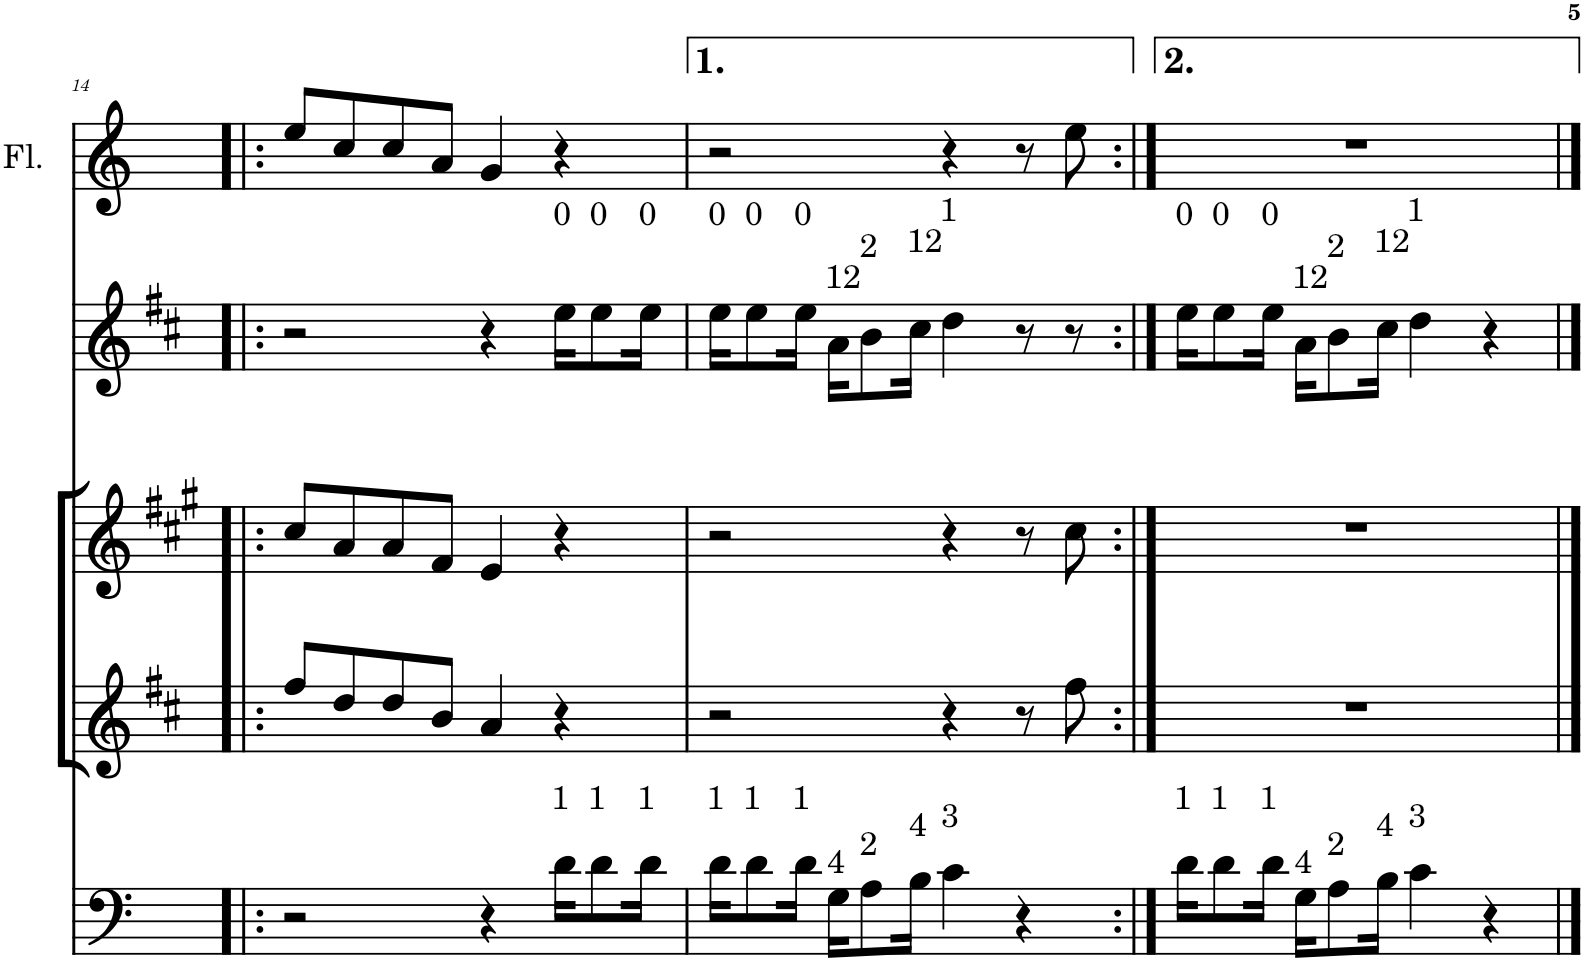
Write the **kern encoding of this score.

**kern	**kern	**kern	**kern	**kern	**kern	**kern	**kern
*part8	*part7	*part6	*part5	*part4	*part3	*part2	*part1
*staff8	*staff7	*staff6	*staff5	*staff4	*staff3	*staff2	*staff1
*I"Tuba	*I"Euphonium	*I"Trombone	*I"Tenor Saxophone	*I"Alto Saxophone	*I"Soprano Saxophone	*I"Bb Trumpet	*I"Flute
*I'Tba	*	*I'Trb	*I'T Sax	*I'A Sax	*I'S Sax	*I'Tpt	*I'Fl.
!!LO:PB:g=z
*clefF4	*clefF4	*clefF4	*clefG2	*clefG2	*clefG2	*clefG2	*clefG2
*	*	*	*Trd8c14	*Trd5c9	*Trd1c2	*Trd1c2	*
*k[]	*k[]	*k[]	*k[f#c#]	*k[f#c#g#]	*k[f#c#]	*k[f#c#]	*k[]
*M4/4	*M4/4	*M4/4	*M4/4	*M4/4	*M4/4	*M4/4	*M4/4
=14!|:	=14!|:	=14!|:	=14!|:	=14!|:	=14!|:	=14!|:	=14!|:
8E\L	2r	2r	8ff#/L	8cc#/L	8ff#\L	2r	8ee/L
8C\J	.	.	8dd/	8a/	8dd\J	.	8cc/
8C/L	.	.	8dd/	8a/	8dd\L	.	8cc/
8AA/J	.	.	8b/J	8f#/J	8b\J	.	8a/J
4GG	4r	4r	4a/	4e/	4a	4r	4g/
!	!	!	!	!	!	!LO:TX:a:t=0	!
!	!	!LO:TX:a:t=1	!	!	!	!	!
4r	16d\KL	16d\KL	4r	4r	4r	16ee\KL	4r
!	!	!	!	!	!	!LO:TX:a:t=0	!
!	!	!LO:TX:a:t=1	!	!	!	!	!
.	8d\	8d\	.	.	.	8ee\	.
!	!	!	!	!	!	!LO:TX:a:t=0	!
!	!	!LO:TX:a:t=1	!	!	!	!	!
.	16d\Jk	16d\Jk	.	.	.	16ee\Jk	.
=15	=15	=15	=15	=15	=15	=15	=15
!	!	!	!	!	!	!LO:TX:a:t=0	!
!	!	!LO:TX:a:t=1	!	!	!	!	!
2r	16d\KL	16d\KL	2r	2r	2r	16ee\KL	2r
!	!	!	!	!	!	!LO:TX:a:t=0	!
!	!	!LO:TX:a:t=1	!	!	!	!	!
.	8d\	8d\	.	.	.	8ee\	.
!	!	!	!	!	!	!LO:TX:a:t=0	!
!	!	!LO:TX:a:t=1	!	!	!	!	!
.	16d\Jk	16d\Jk	.	.	.	16ee\Jk	.
!	!	!	!	!	!	!LO:TX:a:t=12	!
!	!	!LO:TX:a:t=4	!	!	!	!	!
.	16G\KL	16G\KL	.	.	.	16a\KL	.
!	!	!	!	!	!	!LO:TX:a:t=2	!
!	!	!LO:TX:a:t=2	!	!	!	!	!
.	8A\	8A\	.	.	.	8b\	.
!	!	!	!	!	!	!LO:TX:a:t=12	!
!	!	!LO:TX:a:t=4	!	!	!	!	!
.	16B\Jk	16B\Jk	.	.	.	16cc#\Jk	.
!	!	!	!	!	!	!LO:TX:a:t=1	!
!	!	!LO:TX:a:t=3	!	!	!	!	!
4r	4c	4c\	4r	4r	4r	4dd\	4r
8r	4r	4r	8r	8r	8r	8r	8r
8E	.	.	8ff#\	8cc#\	8ff#	8r	8ee\
=16:|!	=16:|!	=16:|!	=16:|!	=16:|!	=16:|!	=16:|!	=16:|!
!	!	!	!	!	!	!LO:TX:a:t=0	!
!	!	!LO:TX:a:t=1	!	!	!	!	!
1r	16d\KL	16d\KL	1r	1r	1r	16ee\KL	1r
!	!	!	!	!	!	!LO:TX:a:t=0	!
!	!	!LO:TX:a:t=1	!	!	!	!	!
.	8d\	8d\	.	.	.	8ee\	.
!	!	!	!	!	!	!LO:TX:a:t=0	!
!	!	!LO:TX:a:t=1	!	!	!	!	!
.	16d\Jk	16d\Jk	.	.	.	16ee\Jk	.
!	!	!	!	!	!	!LO:TX:a:t=12	!
!	!	!LO:TX:a:t=4	!	!	!	!	!
.	16G\KL	16G\KL	.	.	.	16a\KL	.
!	!	!	!	!	!	!LO:TX:a:t=2	!
!	!	!LO:TX:a:t=2	!	!	!	!	!
.	8A\	8A\	.	.	.	8b\	.
!	!	!	!	!	!	!LO:TX:a:t=12	!
!	!	!LO:TX:a:t=4	!	!	!	!	!
.	16B\Jk	16B\Jk	.	.	.	16cc#\Jk	.
!	!	!	!	!	!	!LO:TX:a:t=1	!
!	!	!LO:TX:a:t=3	!	!	!	!	!
.	4c	4c\	.	.	.	4dd\	.
.	4r	4r	.	.	.	4r	.
==	==	==	==	==	==	==	==
*-	*-	*-	*-	*-	*-	*-	*-
